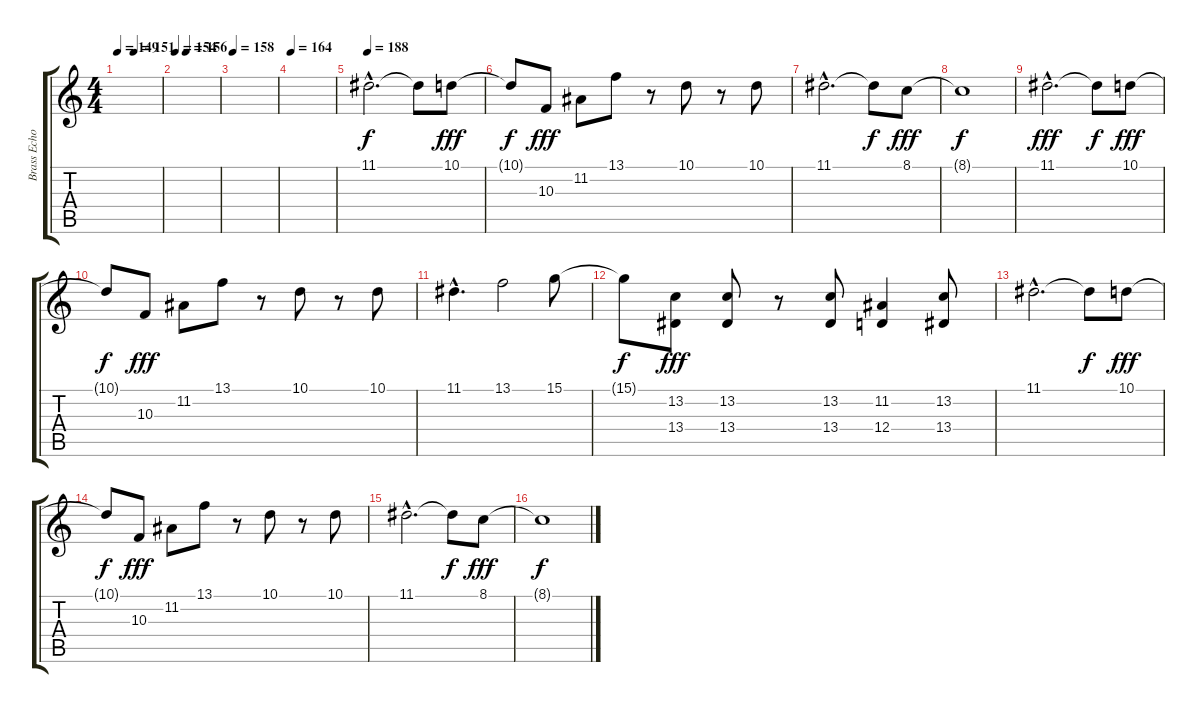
\track ("Brass Echo" "Brass Echo") {instrument trumpet}
\staff {score tabs}
\tuning (E4 B3 G3 D3 A2 E2) {hide}
\ts (4 4)
\tempo 149
\tempo (151 0.375)
\clef g2
\ks c
|
\tempo 154
\tempo (156 0.25)
|
\tempo 158
|
\tempo 164
|
\tempo 188
11.1{hac}.2{d} 11.1{t}.8{dy f} 10.1.8{dy fff} |
10.1{t}.8{dy f} 10.3.8{dy fff} 11.2.8 13.1.8 r.8 10.1.8 r.8 10.1.8 |
11.1{hac}.2{d} 11.1{t}.8{dy f} 8.1.8{dy fff} |
8.1{t}.1{dy f} |
11.1{hac}.2{d dy fff} 11.1{t}.8{dy f} 10.1.8{dy fff} |
10.1{t}.8{dy f} 10.3.8{dy fff} 11.2.8 13.1.8 r.8 10.1.8 r.8 10.1.8 |
11.1{hac}.4{d} 13.1.2 15.1.8 |
15.1{t}.8{dy f} (13.2 13.4).8{dy fff} (13.2 13.4).8 r.8 (13.2 13.4).8 (11.2 12.4).4 (13.2 13.4).8 |
11.1{hac}.2{d} 11.1{t}.8{dy f} 10.1.8{dy fff} |
10.1{t}.8{dy f} 10.3.8{dy fff} 11.2.8 13.1.8 r.8 10.1.8 r.8 10.1.8 |
11.1{hac}.2{d} 11.1{t}.8{dy f} 8.1.8{dy fff} |
8.1{t}.1{dy f}
